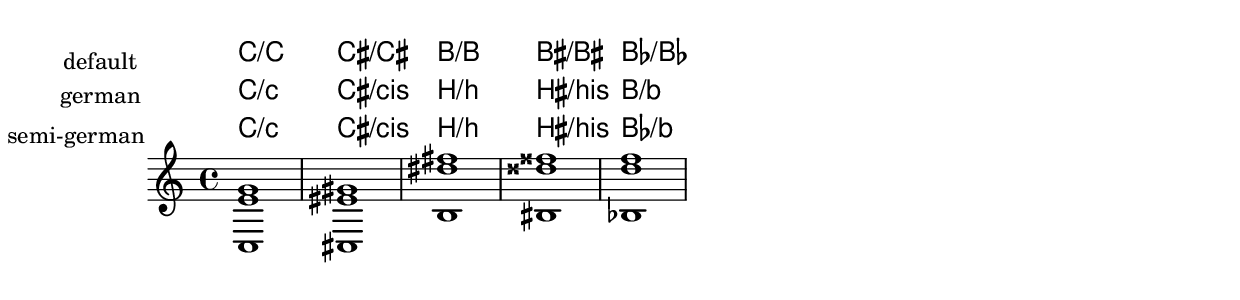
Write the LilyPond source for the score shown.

%% Do not edit this file; it is auto-generated from LSR http://lsr.dsi.unimi.it
%% This file is in the public domain.
\version "2.13.1"

\header {
  lsrtags = "chords"

  texidoces = "
La nomenclatura inglesa (predeterminada) para los acordes del
cifrado americano se puede cambiar por la alemana
(@code{\\germanChords} sustituye B y Bes por H y B) o por la semi-alemana
(@code{\\semiGermanChords} sustituye B y Bes por H y Bb).

"
  doctitlees = "Cambiar la nomenclatura de los acordes del cifrado americano por la notación alemana o semi-alemana"

  texidoc = "
The english naming of chords (default) can be changed to german 
(@code{\\germanChords} replaces B and Bes to H and B) or semi-german 
(@code{\\semiGermanChords} replaces B and Bes to H and Bb).




"
  doctitle = "Changing the chord names to German or semi-German notation"
} % begin verbatim

music = \chordmode {
  c1/c cis/cis
  b/b bis/bis bes/bes
} 

%% The following is only here to print the names of the
%% chords styles; it can be removed if you do not need to
%% print them.

\layout {
  \context {\ChordNames \consists Instrument_name_engraver }
}

<<
  \new ChordNames {
    \set ChordNames.instrumentName = #"default"
    \music
  }
  \new ChordNames {
    \set ChordNames.instrumentName = #"german"
    \germanChords \music }
  \new ChordNames {
    \set ChordNames.instrumentName = #"semi-german"
    \semiGermanChords \music }
  \context Voice { \music }
>>
